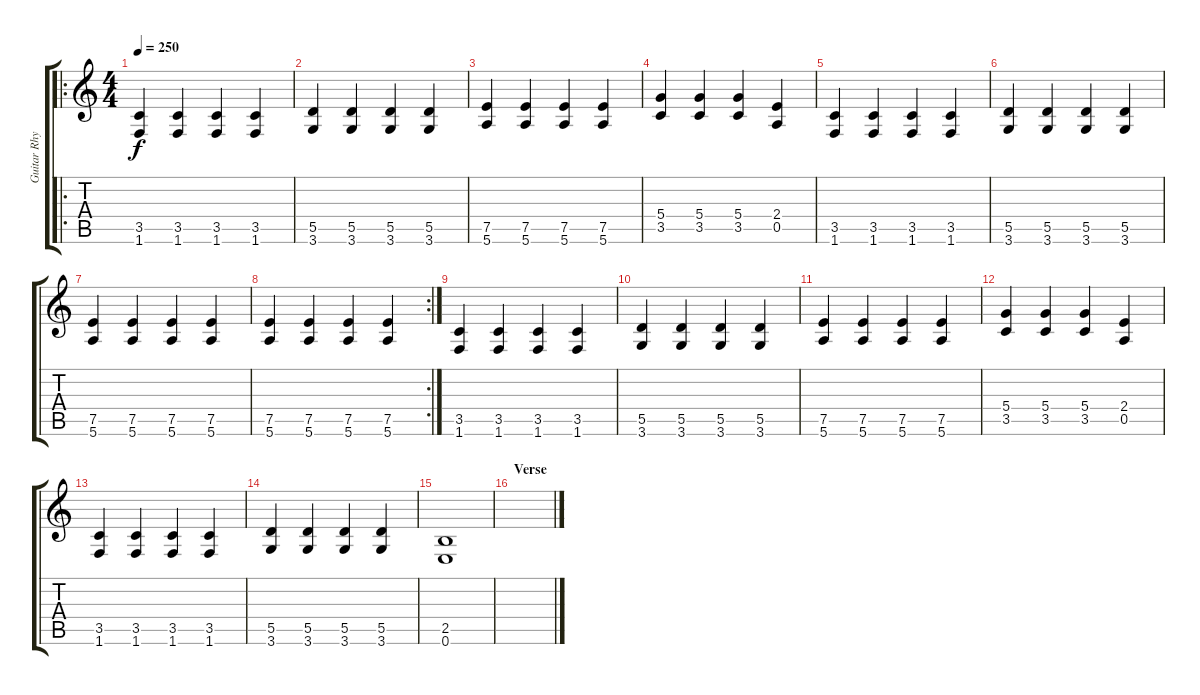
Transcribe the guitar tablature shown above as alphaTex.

\track ("Guitar Rhytm" "Guitar Rhy") {instrument overdrivenguitar}
\staff {score tabs}
\tuning (E4 B3 G3 D3 A2 E2) {hide}
\ro
\ts (4 4)
\tempo 250
\clef g2
\ks c
(3.5 1.6).4{dy f} (3.5 1.6).4 (3.5 1.6).4 (3.5 1.6).4 |
(5.5 3.6).4 (5.5 3.6).4 (5.5 3.6).4 (5.5 3.6).4 |
(7.5 5.6).4 (7.5 5.6).4 (7.5 5.6).4 (7.5 5.6).4 |
(5.4 3.5).4 (5.4 3.5).4 (5.4 3.5).4 (2.4 0.5).4 |
(3.5 1.6).4 (3.5 1.6).4 (3.5 1.6).4 (3.5 1.6).4 |
(5.5 3.6).4 (5.5 3.6).4 (5.5 3.6).4 (5.5 3.6).4 |
(7.5 5.6).4 (7.5 5.6).4 (7.5 5.6).4 (7.5 5.6).4 |
\rc 2
(7.5 5.6).4 (7.5 5.6).4 (7.5 5.6).4 (7.5 5.6).4 |
(3.5 1.6).4 (3.5 1.6).4 (3.5 1.6).4 (3.5 1.6).4 |
(5.5 3.6).4 (5.5 3.6).4 (5.5 3.6).4 (5.5 3.6).4 |
(7.5 5.6).4 (7.5 5.6).4 (7.5 5.6).4 (7.5 5.6).4 |
(5.4 3.5).4 (5.4 3.5).4 (5.4 3.5).4 (2.4 0.5).4 |
(3.5 1.6).4 (3.5 1.6).4 (3.5 1.6).4 (3.5 1.6).4 |
(5.5 3.6).4 (5.5 3.6).4 (5.5 3.6).4 (5.5 3.6).4 |
(2.5 0.6).1 |
\section ("" "Verse")
